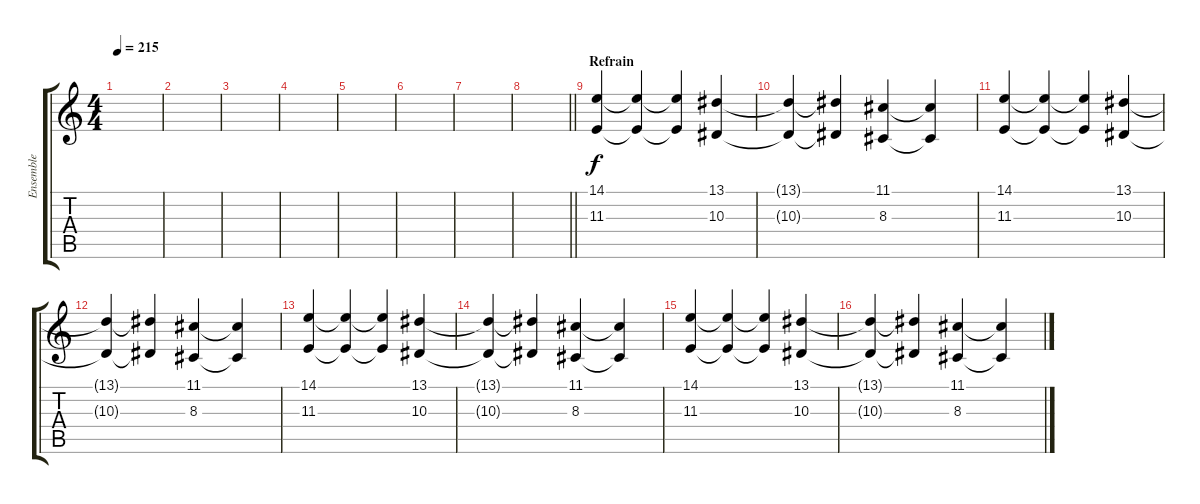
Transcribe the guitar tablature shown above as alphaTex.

\track ("Ensemble" "Ensemble") {instrument stringensemble1}
\staff {score tabs}
\tuning (D4 A3 F3 C3 G2 D2) {hide}
\ts (4 4)
\tempo 215
\clef g2
\ks c
|
|
|
|
|
|
|
\barLineRight lightlight
|
\section ("" "Refrain")
(14.1 11.3).4 (14.1{t} 11.3{t}).4 (14.1{t} 11.3{t}).4 (13.1 10.3).4 |
(13.1{t} 10.3{t}).4 (13.1{t} 10.3{t}).4 (11.1 8.3).4 (11.1{t} 8.3{t}).4 |
(14.1 11.3).4 (14.1{t} 11.3{t}).4 (14.1{t} 11.3{t}).4 (13.1 10.3).4 |
(13.1{t} 10.3{t}).4 (13.1{t} 10.3{t}).4 (11.1 8.3).4 (11.1{t} 8.3{t}).4 |
(14.1 11.3).4 (14.1{t} 11.3{t}).4 (14.1{t} 11.3{t}).4 (13.1 10.3).4 |
(13.1{t} 10.3{t}).4 (13.1{t} 10.3{t}).4 (11.1 8.3).4 (11.1{t} 8.3{t}).4 |
(14.1 11.3).4 (14.1{t} 11.3{t}).4 (14.1{t} 11.3{t}).4 (13.1 10.3).4 |
(13.1{t} 10.3{t}).4 (13.1{t} 10.3{t}).4 (11.1 8.3).4 (11.1{t} 8.3{t}).4
